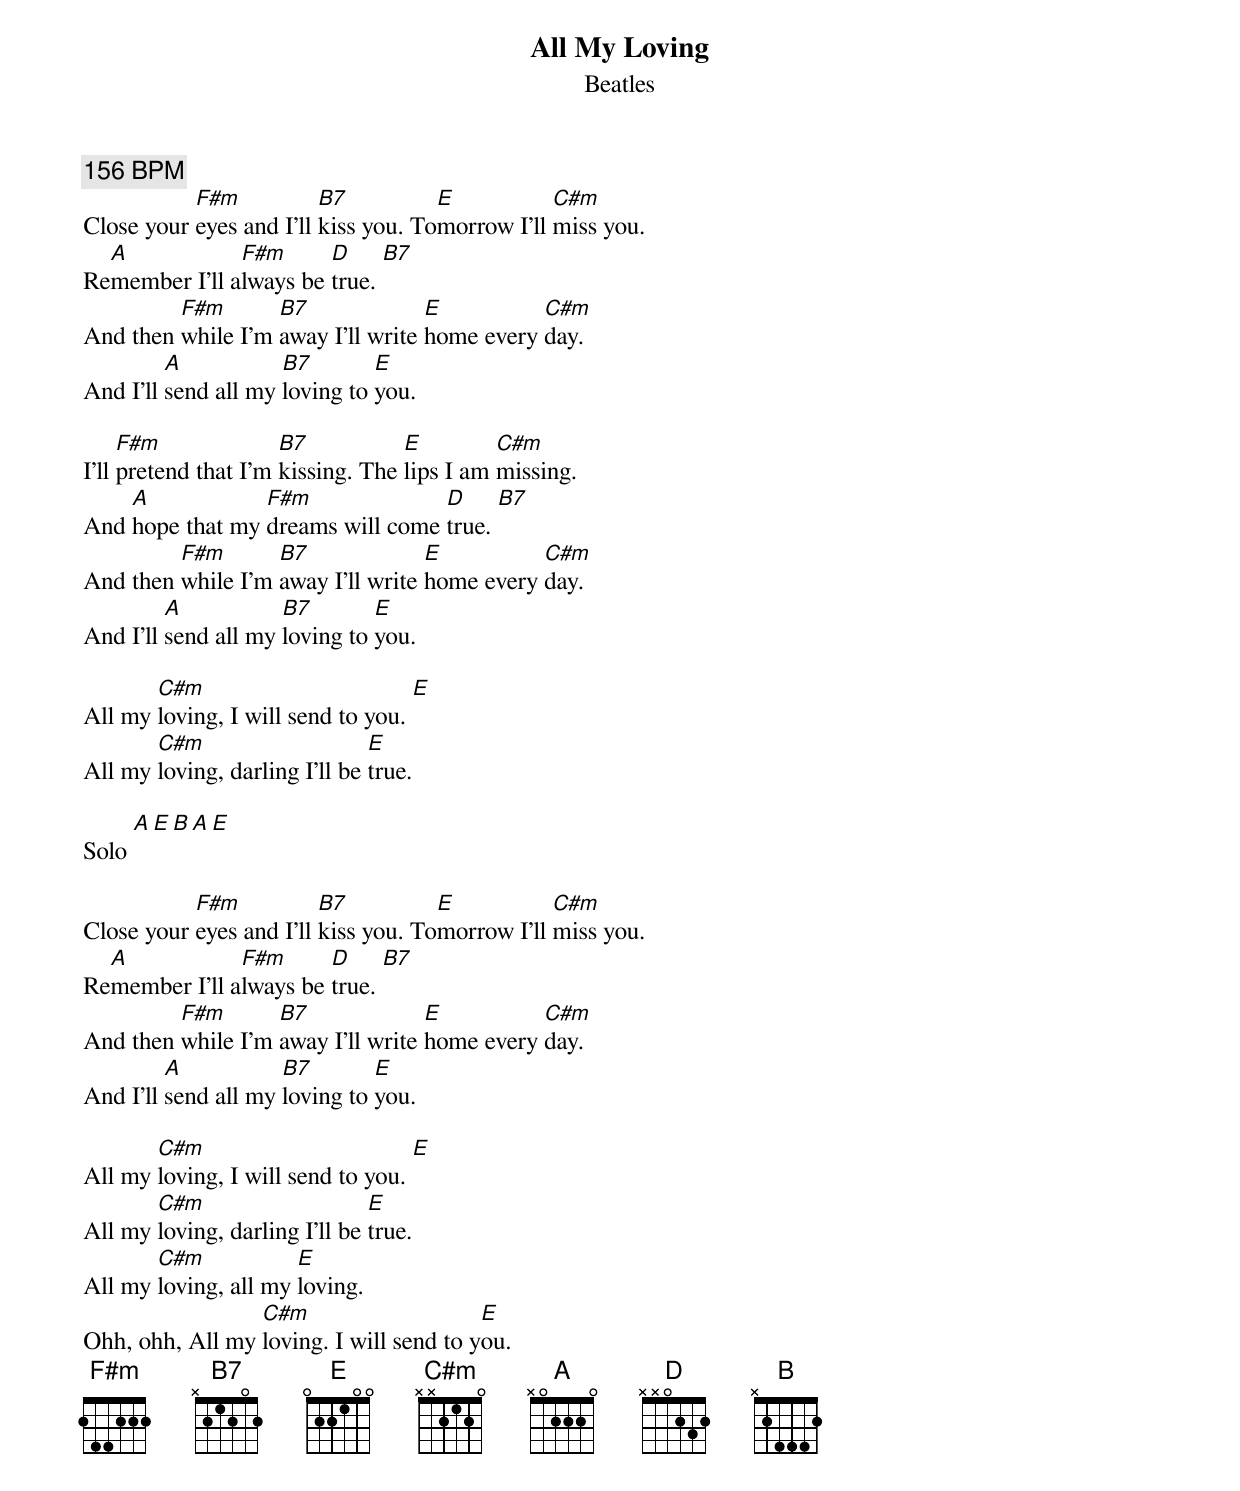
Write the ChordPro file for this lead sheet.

{title:All My Loving}
{subtitle:Beatles}
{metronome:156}
{c:156 BPM}
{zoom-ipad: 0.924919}
Close your [F#m]eyes and I'll [B7]kiss you. To[E]morrow I'll [C#m]miss you.
Re[A]member I'll a[F#m]lways be [D]true. [B7]
And then [F#m]while I'm [B7]away I'll write [E]home every [C#m]day.
And I'll [A]send all my [B7]loving to [E]you.

I'll [F#m]pretend that I'm [B7]kissing. The [E]lips I am [C#m]missing.
And [A]hope that my [F#m]dreams will come [D]true. [B7]
And then [F#m]while I'm [B7]away I'll write [E]home every [C#m]day.
And I'll [A]send all my [B7]loving to [E]you.

All my [C#m]loving, I will send to you. [E]
All my [C#m]loving, darling I'll be [E]true.

Solo [A][E][B][A][E]

Close your [F#m]eyes and I'll [B7]kiss you. To[E]morrow I'll [C#m]miss you.
Re[A]member I'll a[F#m]lways be [D]true. [B7]
And then [F#m]while I'm [B7]away I'll write [E]home every [C#m]day.
And I'll [A]send all my [B7]loving to [E]you.

All my [C#m]loving, I will send to you. [E]
All my [C#m]loving, darling I'll be [E]true.
All my [C#m]loving, all my [E]loving.
Ohh, ohh, All my [C#m]loving. I will send to y[E]ou.
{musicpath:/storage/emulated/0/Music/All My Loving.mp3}
